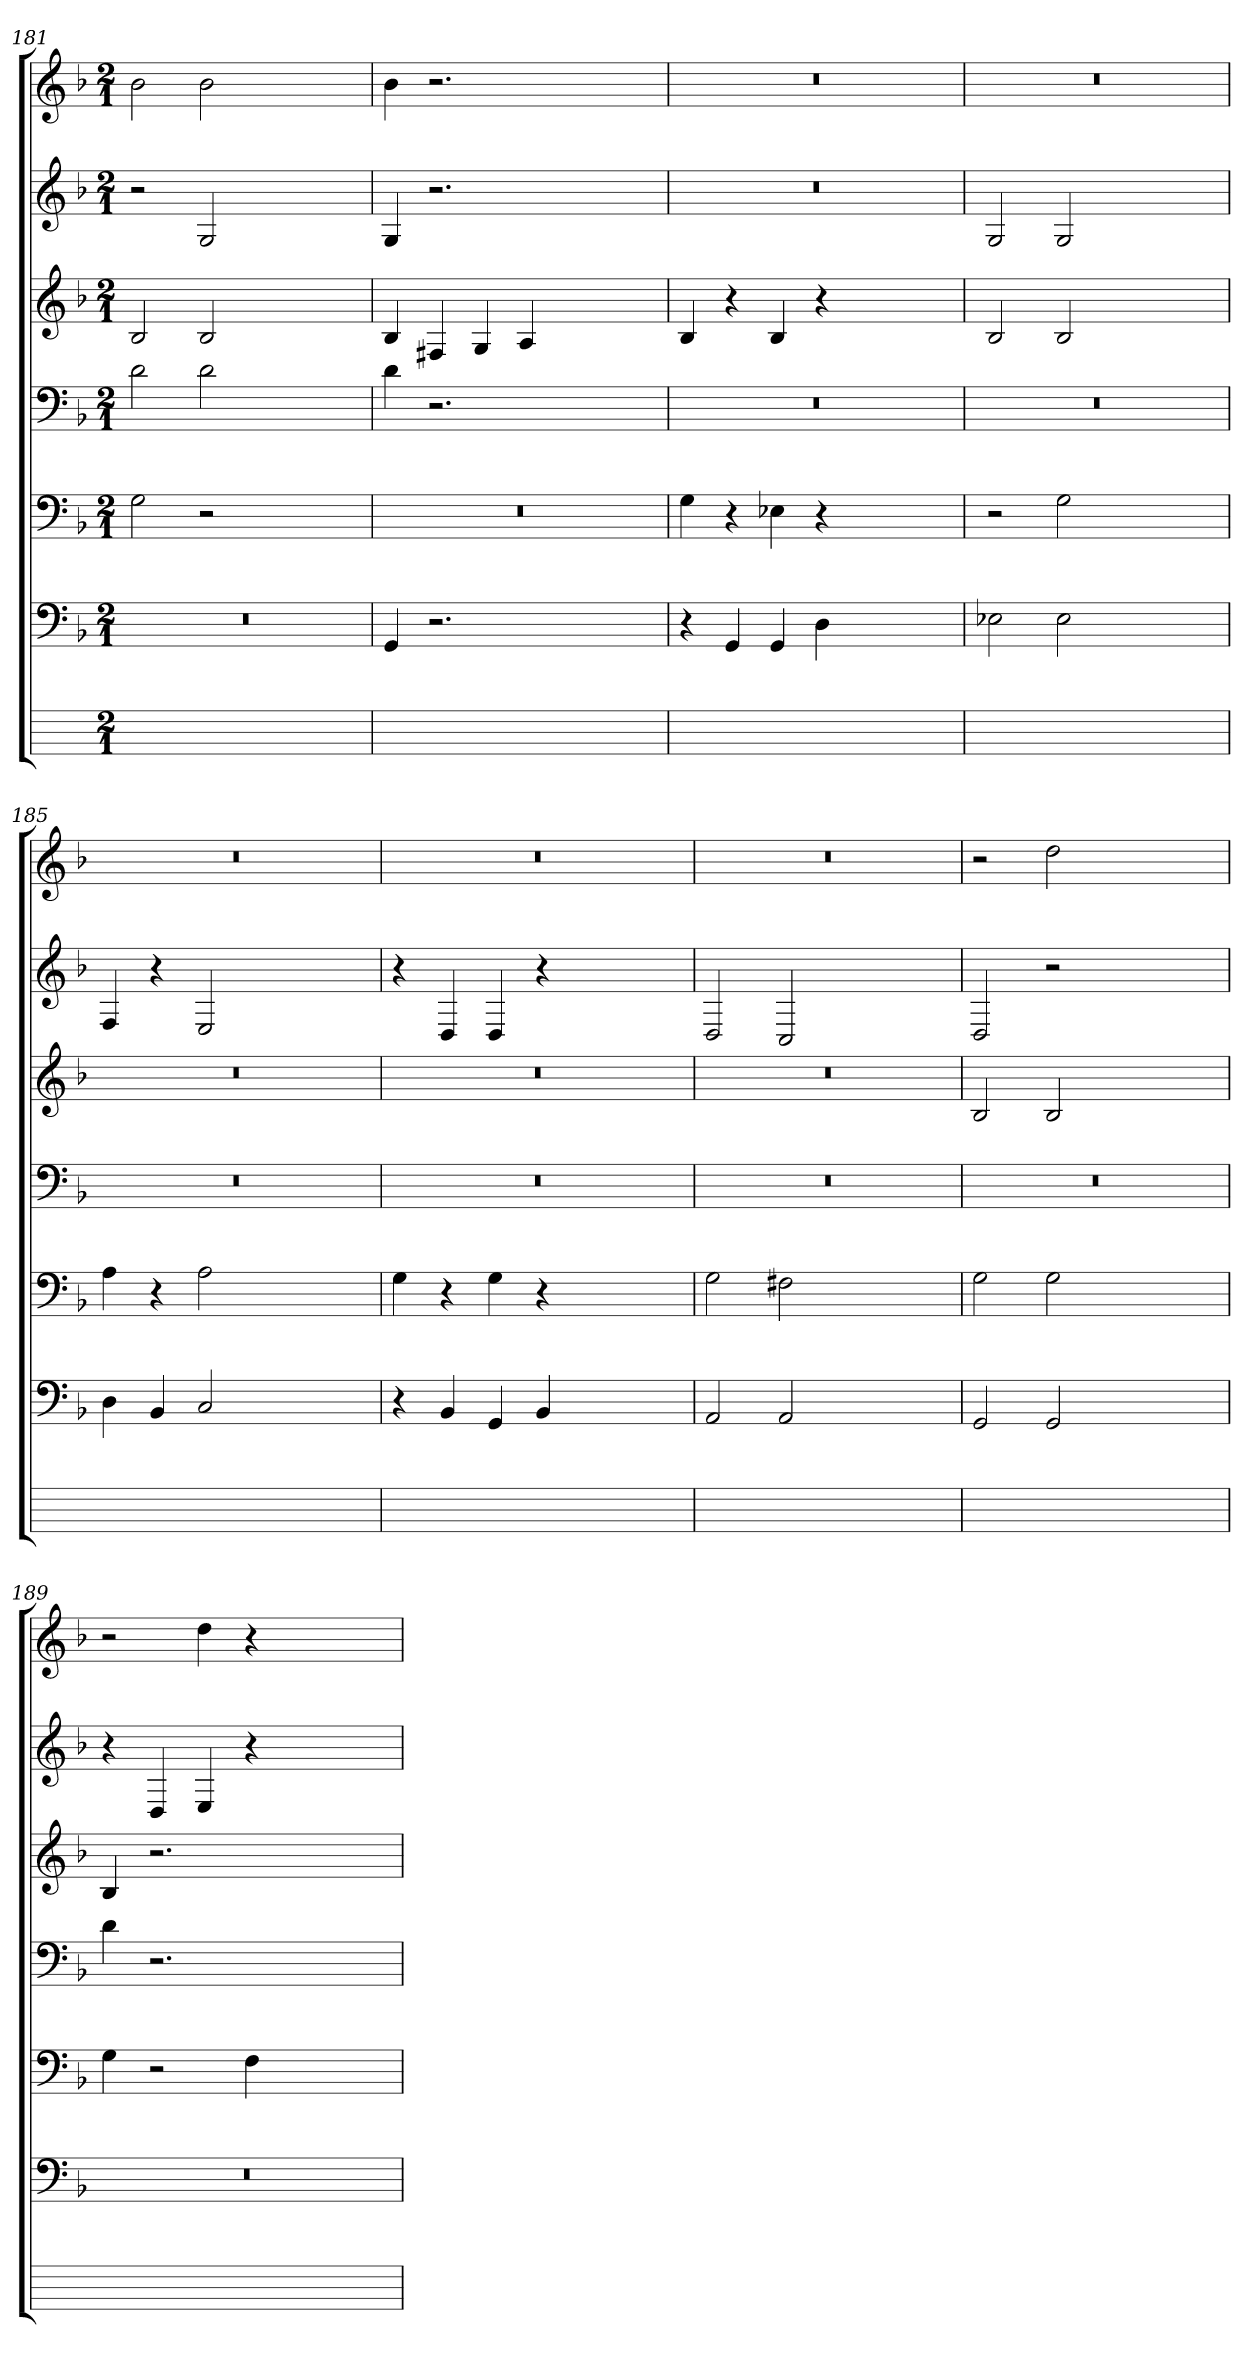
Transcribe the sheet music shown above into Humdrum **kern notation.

**kern	**kern	**kern	**kern	**kern	**kern	**kern
*part7	*part6	*part5	*part4	*part3	*part2	*part1
*staff7	*staff6	*staff5	*staff4	*staff3	*staff2	*staff1
*	*clefF4	*clefF4	*clefF4	*clefG2	*clefG2	*clefG2
*	*k[b-]	*k[b-]	*k[b-]	*k[b-]	*k[b-]	*k[b-]
*	*F:	*F:	*F:	*F:	*F:	*F:
*M2/1	*M2/1	*M2/1	*M2/1	*M2/1	*M2/1	*M2/1
=181	=181	=181	=181	=181	=181	=181
0ryy	0r	2Gi	2d	2B-	2r	2b-i
.	.	2r	2di	2B-i	2G	2b-
.	.	1ryy	1ryy	1ryy	1ryy	1ryy
=182	=182	=182	=182	=182	=182	=182
0ryy	4GG	0r	4di	4B-	4G	4b-
.	2.r	.	2.r	4F#Xj	2.r	2.r
.	.	.	.	4Gj	.	.
.	.	.	.	4Aj	.	.
.	1ryy	.	1ryy	1ryy	1ryy	1ryy
=183	=183	=183	=183	=183	=183	=183
0ryy	4r	4G	0r	4B-i	0r	0r
.	4GGj	4r	.	4r	.	.
.	4GG	4E-XZ	.	4B-	.	.
.	4Dj	4r	.	4r	.	.
.	1ryy	1ryy	.	1ryy	.	.
=184	=184	=184	=184	=184	=184	=184
0ryy	2E-X	2r	0r	2B-	2G	0r
.	2E-i	2G	.	2B-i	2G	.
.	1ryy	1ryy	.	1ryy	1ryy	.
=185	=185	=185	=185	=185	=185	=185
0ryy	4D	4A	0r	0r	4F	0r
.	4BB-j	4r	.	.	4r	.
.	2C	2Ai	.	.	2E	.
.	1ryy	1ryy	.	.	1ryy	.
=186	=186	=186	=186	=186	=186	=186
0ryy	4r	4G	0r	0r	4r	0r
.	4BB-	4r	.	.	4D	.
.	4GG	4Gi	.	.	4D	.
.	4BB-j	4r	.	.	4r	.
.	1ryy	1ryy	.	.	1ryy	.
=187	=187	=187	=187	=187	=187	=187
0ryy	2AA	2Gi	0r	0r	2Di	0r
.	2AAi	2F#XZ	.	.	2C	.
.	1ryy	1ryy	.	.	1ryy	.
=188	=188	=188	=188	=188	=188	=188
0ryy	2GG	2G	0r	2B-	2D	2r
.	2GGi	2Gi	.	2B-i	2r	2dd
.	1ryy	1ryy	.	1ryy	1ryy	1ryy
=189	=189	=189	=189	=189	=189	=189
0ryy	0r	4Gi	4d	4B-i	4r	2r
.	.	2r	2.r	2.r	4Dj	.
.	.	.	.	.	4EZ	4dd
.	.	4Fj	.	.	4r	4r
.	.	1ryy	1ryy	1ryy	1ryy	1ryy
=	=	=	=	=	=	=
*-	*-	*-	*-	*-	*-	*-
